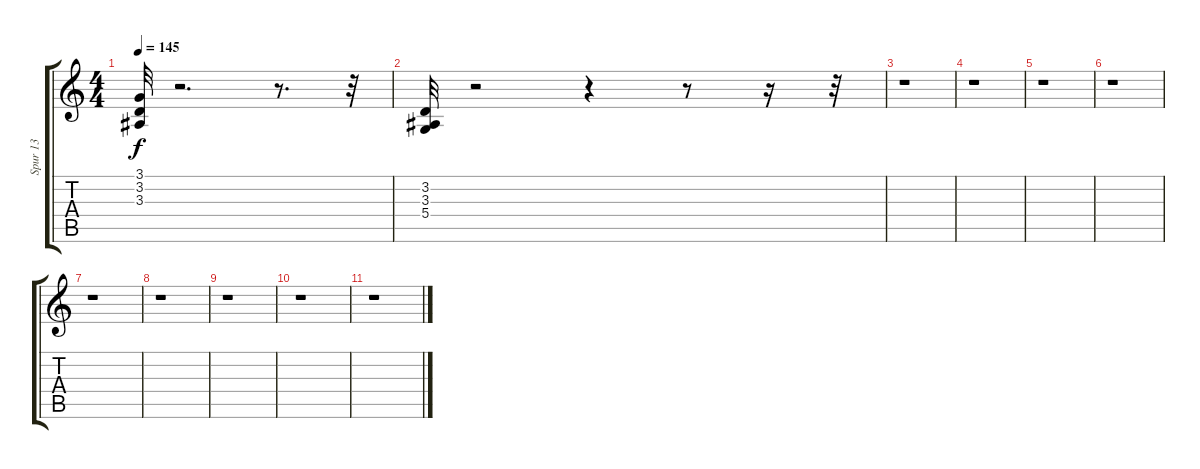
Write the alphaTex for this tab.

\track ("Spur 13" "Spur 13") {instrument pad2warm}
\staff {score tabs}
\tuning (E4 B3 G3 D3 A2 E2) {hide}
\ts (4 4)
\tempo 145
\clef g2
\ks c
(3.1 3.2 3.3).32{dy f} r.2{d} r.8{d} r.32 |
(3.2 3.3 5.4).32 r.2 r.4 r.8 r.16 r.32 |
r.1 |
r.1 |
r.1 |
r.1 |
r.1 |
r.1 |
r.1 |
r.1 |
r.1
